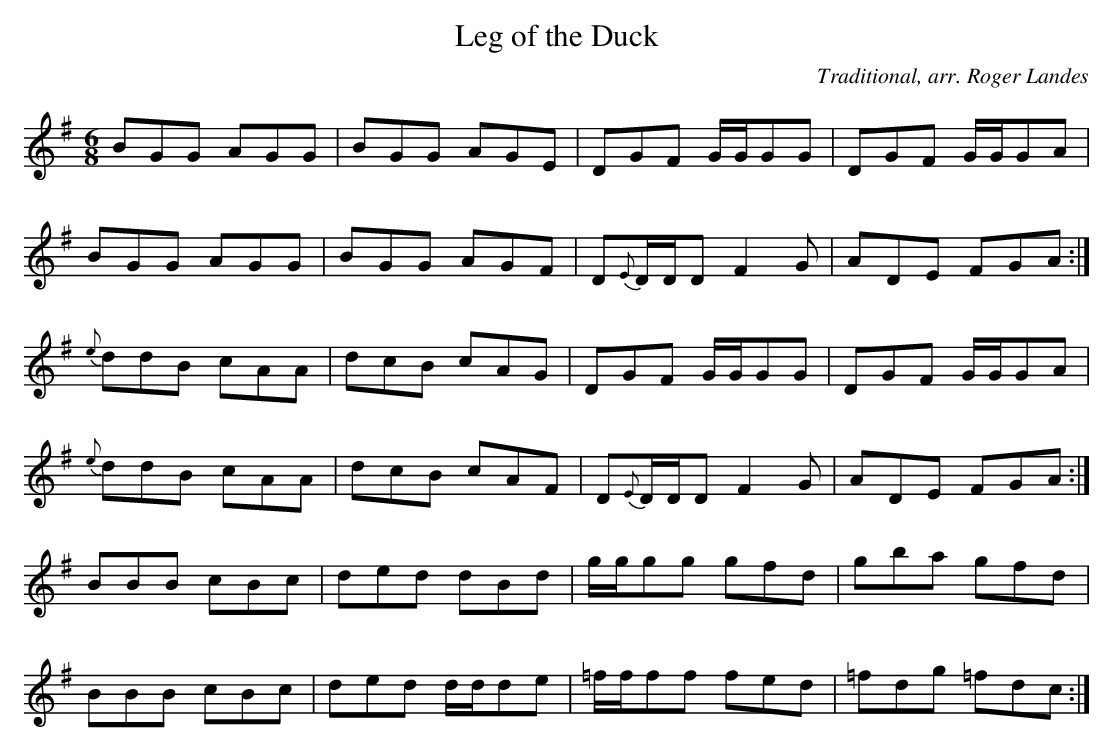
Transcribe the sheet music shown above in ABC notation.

X:1
T:Leg of the Duck
C:Traditional, arr. Roger Landes
M:6/8
L:1/8
K:G
BGG AGG|BGG AGE|DGF G/2G/2GG|DGF G/2G/2GA|!
BGG AGG|BGG AGF|D{E}D/2D/2D F2G|ADE FGA:|!
{e}ddB cAA|dcB cAG|DGF G/2G/2GG|DGF G/2G/2GA|!
{e}ddB cAA|dcB cAF|D{E}D/2D/2D F2G|ADE FGA:|!
BBB cBc|ded dBd|g/2g/2gg gfd|gba gfd|!
BBB cBc|ded d/2d/2de|=f/2f/2ff fed|=fdg =fdc:|!
